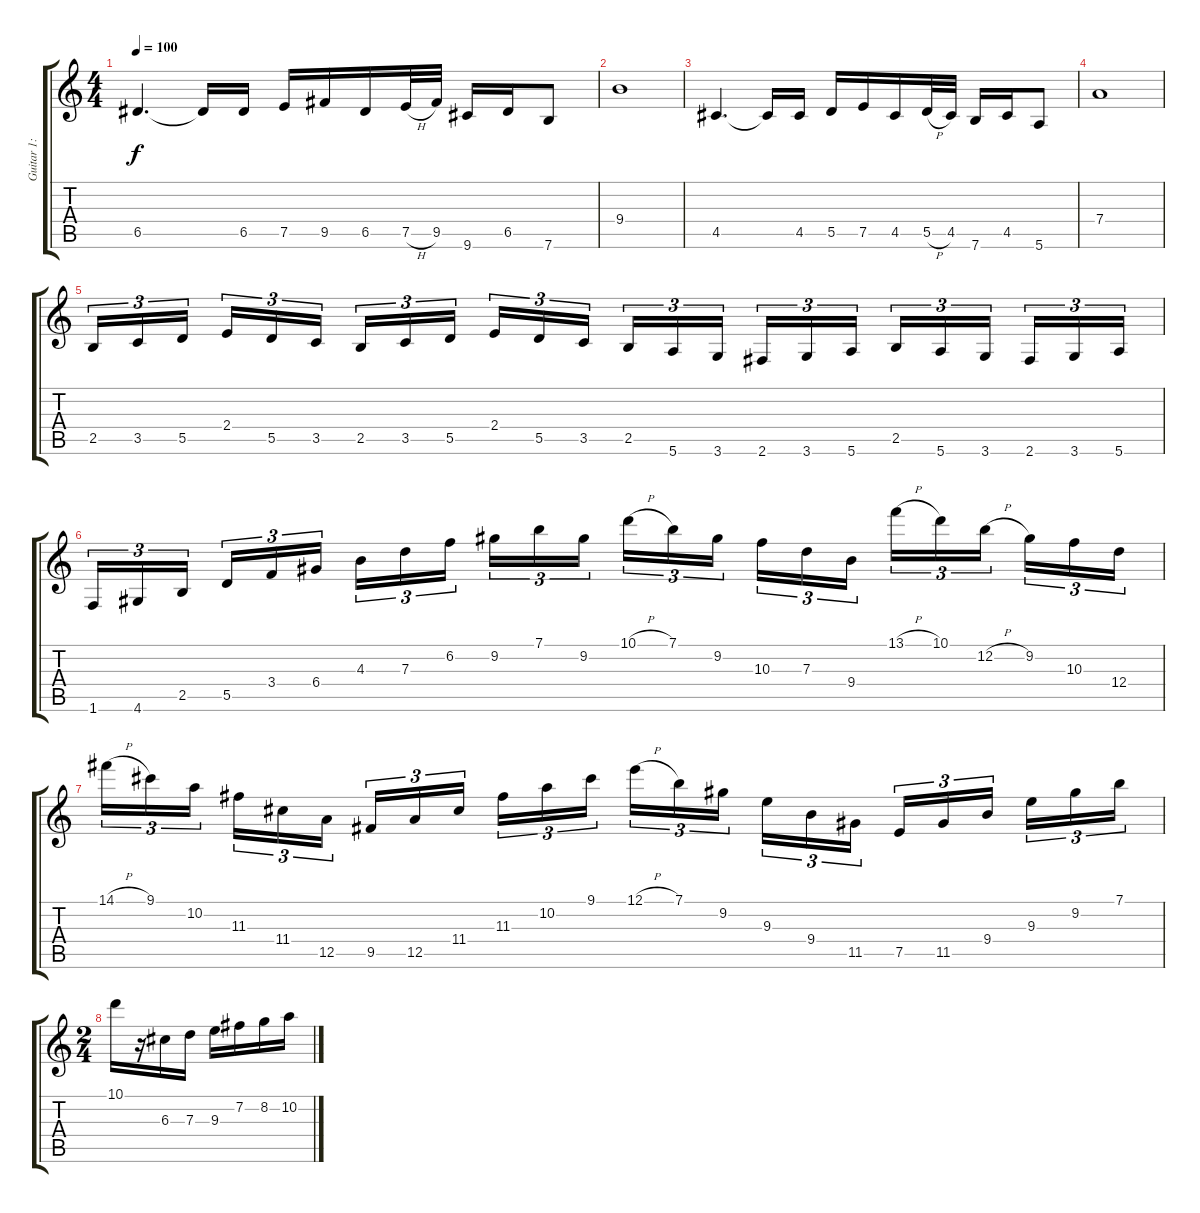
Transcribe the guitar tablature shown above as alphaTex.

\track ("Guitar 1: intro/arps" "Guitar 1: ") {instrument electricguitarjazz}
\staff {score tabs}
\tuning (E4 B3 G3 D3 A2 E2) {hide}
\ts (4 4)
\tempo 100
\clef g2
\ks c
6.5.4{d dy f} 6.5{t}.16 6.5.16 7.5.16 9.5.16 6.5.16 7.5{h}.32 9.5.32 9.6.16 6.5.16 7.6.8 |
9.4.1 |
4.5.4{d} 4.5{t}.16 4.5.16 5.5.16 7.5.16 4.5.16 5.5{h}.32 4.5.32 7.6.16 4.5.16 5.6.8 |
7.4.1 |
2.5.16{tu (3 2)} 3.5.16{tu (3 2)} 5.5.16{tu (3 2) beam splitsecondary} 2.4.16{tu (3 2)} 5.5.16{tu (3 2)} 3.5.16{tu (3 2)} 2.5.16{tu (3 2)} 3.5.16{tu (3 2)} 5.5.16{tu (3 2) beam splitsecondary} 2.4.16{tu (3 2)} 5.5.16{tu (3 2)} 3.5.16{tu (3 2)} 2.5.16{tu (3 2)} 5.6.16{tu (3 2)} 3.6.16{tu (3 2) beam splitsecondary} 2.6.16{tu (3 2)} 3.6.16{tu (3 2)} 5.6.16{tu (3 2)} 2.5.16{tu (3 2)} 5.6.16{tu (3 2)} 3.6.16{tu (3 2) beam splitsecondary} 2.6.16{tu (3 2)} 3.6.16{tu (3 2)} 5.6.16{tu (3 2)} |
1.6.16{tu (3 2)} 4.6.16{tu (3 2)} 2.5.16{tu (3 2) beam splitsecondary} 5.5.16{tu (3 2)} 3.4.16{tu (3 2)} 6.4.16{tu (3 2)} 4.3.16{tu (3 2)} 7.3.16{tu (3 2)} 6.2.16{tu (3 2) beam splitsecondary} 9.2.16{tu (3 2)} 7.1.16{tu (3 2)} 9.2.16{tu (3 2)} 10.1{h}.16{tu (3 2)} 7.1.16{tu (3 2)} 9.2.16{tu (3 2) beam splitsecondary} 10.3.16{tu (3 2)} 7.3.16{tu (3 2)} 9.4.16{tu (3 2)} 13.1{h}.16{tu (3 2)} 10.1.16{tu (3 2)} 12.2{h}.16{tu (3 2) beam splitsecondary} 9.2.16{tu (3 2)} 10.3.16{tu (3 2)} 12.4.16{tu (3 2)} |
14.1{h}.16{tu (3 2)} 9.1.16{tu (3 2)} 10.2.16{tu (3 2) beam splitsecondary} 11.3.16{tu (3 2)} 11.4.16{tu (3 2)} 12.5.16{tu (3 2)} 9.5.16{tu (3 2)} 12.5.16{tu (3 2)} 11.4.16{tu (3 2) beam splitsecondary} 11.3.16{tu (3 2)} 10.2.16{tu (3 2)} 9.1.16{tu (3 2)} 12.1{h}.16{tu (3 2)} 7.1.16{tu (3 2)} 9.2.16{tu (3 2) beam splitsecondary} 9.3.16{tu (3 2)} 9.4.16{tu (3 2)} 11.5.16{tu (3 2)} 7.5.16{tu (3 2)} 11.5.16{tu (3 2)} 9.4.16{tu (3 2) beam splitsecondary} 9.3.16{tu (3 2)} 9.2.16{tu (3 2)} 7.1.16{tu (3 2)} |
\ts (2 4)
10.1.16 r.16 6.3.16 7.3.16 9.3.16 7.2.16 8.2.16 10.2.16
